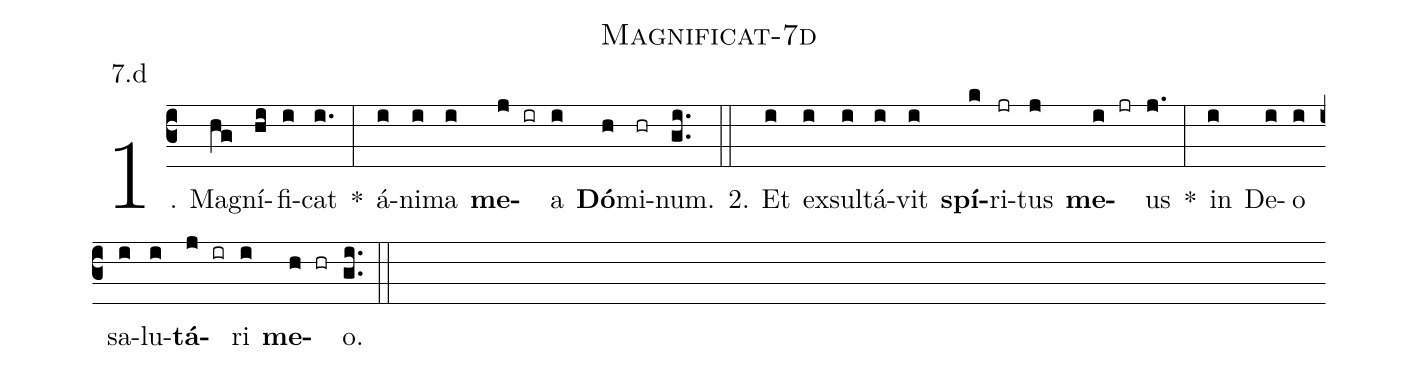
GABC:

name: Magnificat-7d;
annotation: 7.d;
%%
(c3)1. Ma(hg)gní(hi)fi(i)cat(i.) *(:) á(i)ni(i)ma(i) <b>me</b>(j ir)a(i) <b>Dó</b>(h)mi(hr)num.(gi..) (::)
2. Et(i) ex(i)sul(i)tá(i)vit(i) <b>spí</b>(k)ri(jr)tus(j) <b>me</b>(i jr)us(j.) *(:) in(i) De(i)o(i) sa(i)lu(i)<b>tá</b>(j ir)ri(i) <b>me</b>(h hr)o.(gi..) (::)
